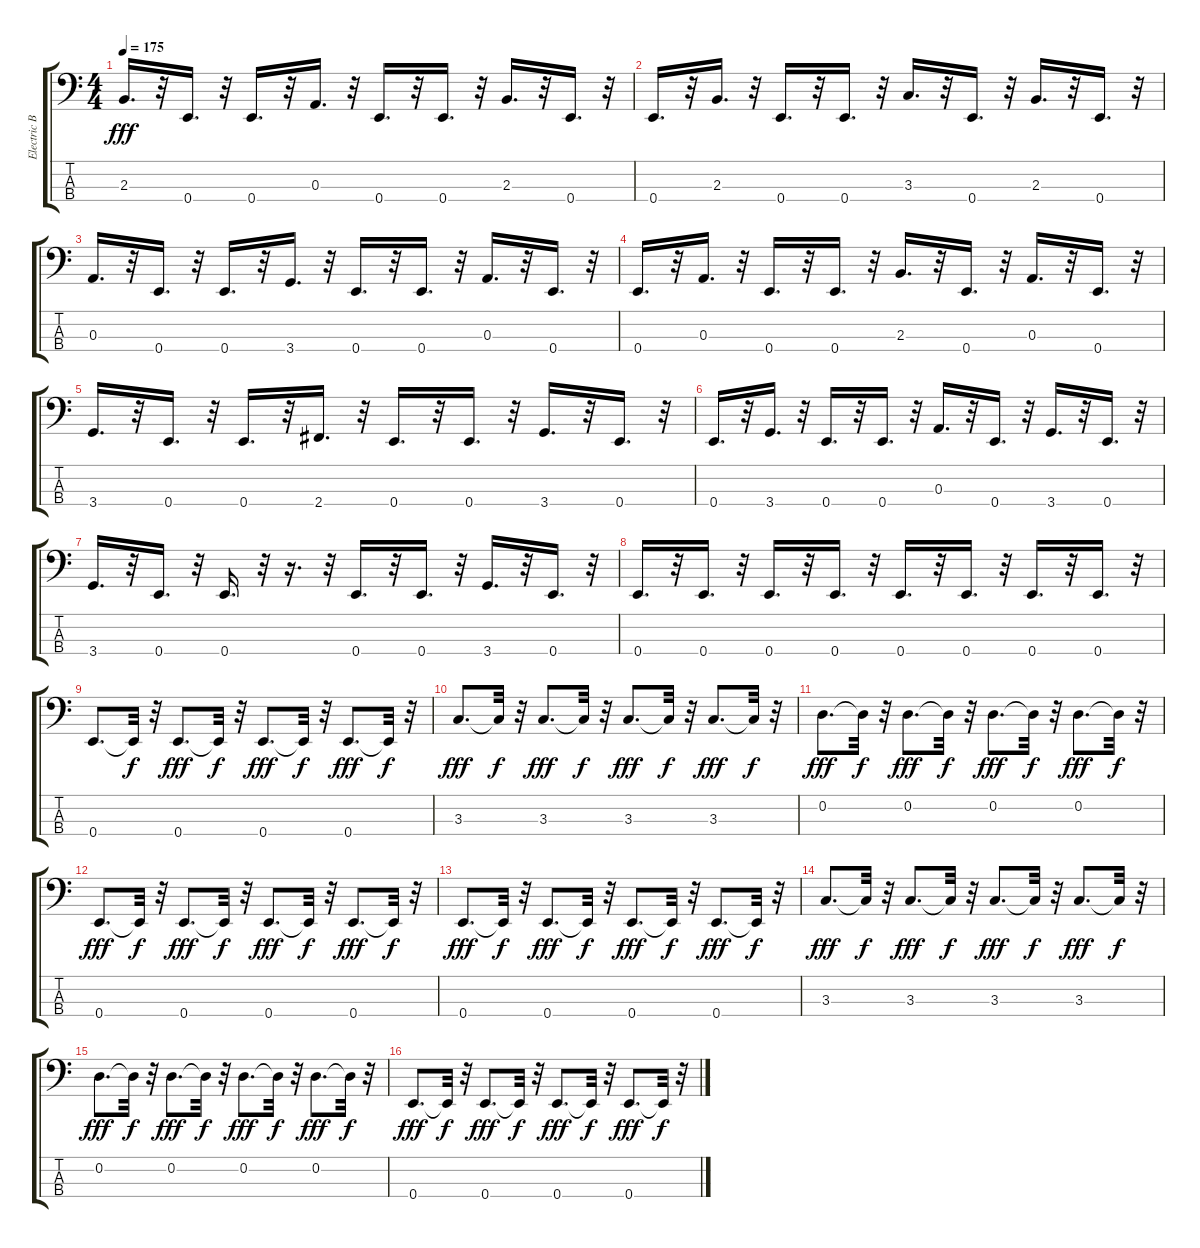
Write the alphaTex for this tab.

\track ("Electric Bass" "Electric B") {instrument electricbassfinger}
\staff {score tabs}
\tuning (G2 D2 A1 E1) {hide}
\ts (4 4)
\tempo 175
\clef f4
\ks c
2.3.16{d dy fff} r.32 0.4.16{d} r.32 0.4.16{d} r.32 0.3.16{d} r.32 0.4.16{d} r.32 0.4.16{d} r.32 2.3.16{d} r.32 0.4.16{d} r.32 |
0.4.16{d} r.32 2.3.16{d} r.32 0.4.16{d} r.32 0.4.16{d} r.32 3.3.16{d} r.32 0.4.16{d} r.32 2.3.16{d} r.32 0.4.16{d} r.32 |
0.3.16{d} r.32 0.4.16{d} r.32 0.4.16{d} r.32 3.4.16{d} r.32 0.4.16{d} r.32 0.4.16{d} r.32 0.3.16{d} r.32 0.4.16{d} r.32 |
0.4.16{d} r.32 0.3.16{d} r.32 0.4.16{d} r.32 0.4.16{d} r.32 2.3.16{d} r.32 0.4.16{d} r.32 0.3.16{d} r.32 0.4.16{d} r.32 |
3.4.16{d} r.32 0.4.16{d} r.32 0.4.16{d} r.32 2.4.16{d} r.32 0.4.16{d} r.32 0.4.16{d} r.32 3.4.16{d} r.32 0.4.16{d} r.32 |
0.4.16{d} r.32 3.4.16{d} r.32 0.4.16{d} r.32 0.4.16{d} r.32 0.3.16{d} r.32 0.4.16{d} r.32 3.4.16{d} r.32 0.4.16{d} r.32 |
3.4.16{d} r.32 0.4.16{d} r.32 0.4.16{d} r.32 r.16{d} r.32 0.4.16{d} r.32 0.4.16{d} r.32 3.4.16{d} r.32 0.4.16{d} r.32 |
0.4.16{d} r.32 0.4.16{d} r.32 0.4.16{d} r.32 0.4.16{d} r.32 0.4.16{d} r.32 0.4.16{d} r.32 0.4.16{d} r.32 0.4.16{d} r.32 |
0.4.8{d} 0.4{t}.32{dy f} r.32 0.4.8{d dy fff} 0.4{t}.32{dy f} r.32 0.4.8{d dy fff} 0.4{t}.32{dy f} r.32 0.4.8{d dy fff} 0.4{t}.32{dy f} r.32 |
3.3.8{d dy fff} 3.3{t}.32{dy f} r.32 3.3.8{d dy fff} 3.3{t}.32{dy f} r.32 3.3.8{d dy fff} 3.3{t}.32{dy f} r.32 3.3.8{d dy fff} 3.3{t}.32{dy f} r.32 |
0.2.8{d dy fff} 0.2{t}.32{dy f} r.32 0.2.8{d dy fff} 0.2{t}.32{dy f} r.32 0.2.8{d dy fff} 0.2{t}.32{dy f} r.32 0.2.8{d dy fff} 0.2{t}.32{dy f} r.32 |
0.4.8{d dy fff} 0.4{t}.32{dy f} r.32 0.4.8{d dy fff} 0.4{t}.32{dy f} r.32 0.4.8{d dy fff} 0.4{t}.32{dy f} r.32 0.4.8{d dy fff} 0.4{t}.32{dy f} r.32 |
0.4.8{d dy fff} 0.4{t}.32{dy f} r.32 0.4.8{d dy fff} 0.4{t}.32{dy f} r.32 0.4.8{d dy fff} 0.4{t}.32{dy f} r.32 0.4.8{d dy fff} 0.4{t}.32{dy f} r.32 |
3.3.8{d dy fff} 3.3{t}.32{dy f} r.32 3.3.8{d dy fff} 3.3{t}.32{dy f} r.32 3.3.8{d dy fff} 3.3{t}.32{dy f} r.32 3.3.8{d dy fff} 3.3{t}.32{dy f} r.32 |
0.2.8{d dy fff} 0.2{t}.32{dy f} r.32 0.2.8{d dy fff} 0.2{t}.32{dy f} r.32 0.2.8{d dy fff} 0.2{t}.32{dy f} r.32 0.2.8{d dy fff} 0.2{t}.32{dy f} r.32 |
0.4.8{d dy fff} 0.4{t}.32{dy f} r.32 0.4.8{d dy fff} 0.4{t}.32{dy f} r.32 0.4.8{d dy fff} 0.4{t}.32{dy f} r.32 0.4.8{d dy fff} 0.4{t}.32{dy f} r.32
